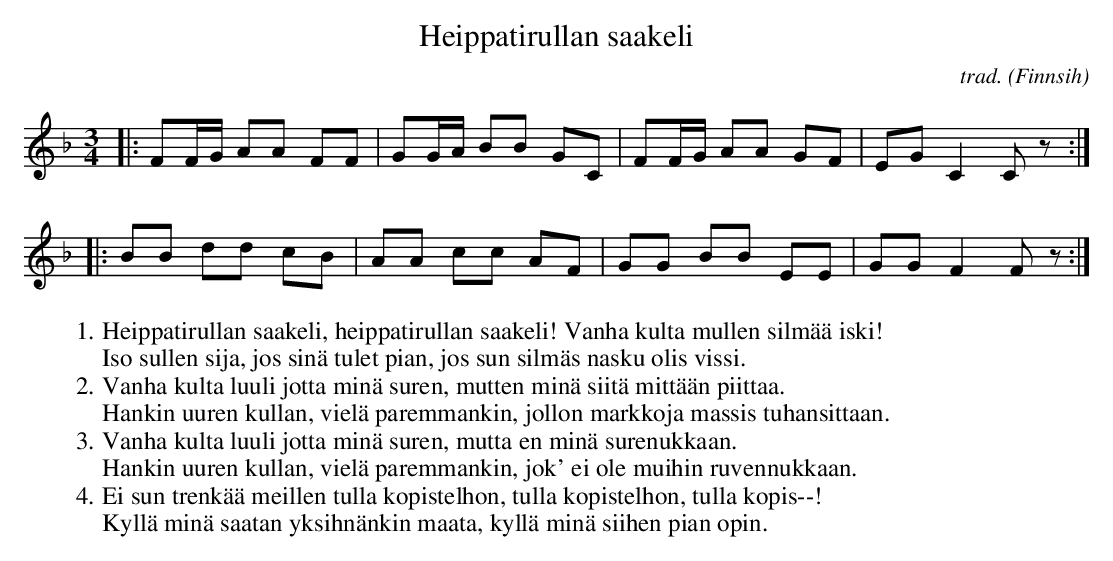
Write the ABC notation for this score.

X:1
T:Heippatirullan saakeli
C:trad.
O:Finnsih
M:3/4
L:1/8
K:F major
|: FF/2G/2 AA FF | GG/2A/2 BB GC | FF/2G/2 AA GF | EG C2 Cz :|
|: BB dd cB | AA cc AF | GG BB EE | GG F2 Fz :|
W:1. Heippatirullan saakeli, heippatirullan saakeli! Vanha kulta mullen silmää iski!
W:Iso sullen sija, jos sinä tulet pian, jos sun silmäs nasku olis vissi.
W:2. Vanha kulta luuli jotta minä suren, mutten minä siitä mittään piittaa.
W:Hankin uuren kullan, vielä paremmankin, jollon markkoja massis tuhansittaan.
W:3. Vanha kulta luuli jotta minä suren, mutta en minä surenukkaan.
W:Hankin uuren kullan, vielä paremmankin, jok' ei ole muihin ruvennukkaan.
W:4. Ei sun trenkää meillen tulla kopistelhon, tulla kopistelhon, tulla kopis--!
W:Kyllä minä saatan yksihnänkin maata, kyllä minä siihen pian opin.
